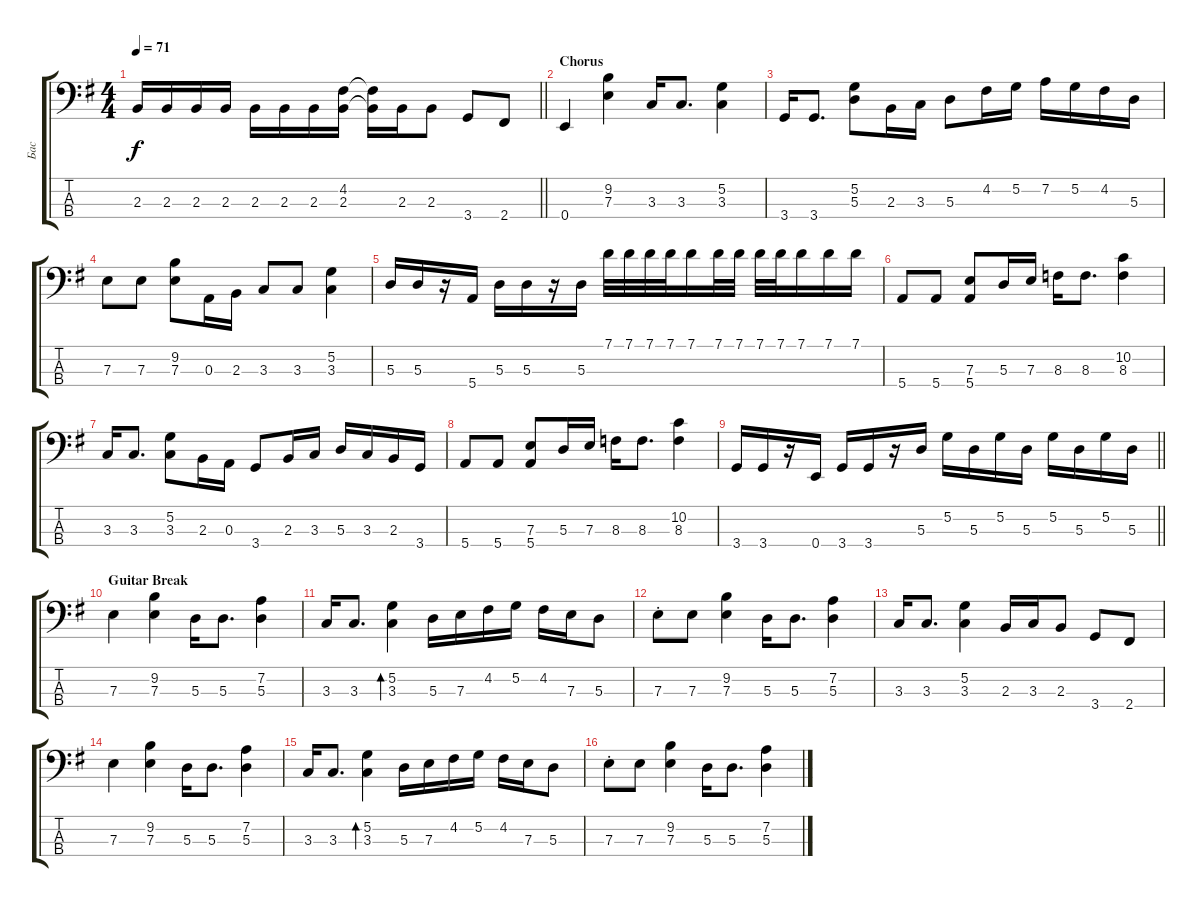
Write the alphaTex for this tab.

\track ("Бас" "Бас") {instrument electricbassfinger}
\staff {score tabs}
\tuning (G2 D2 A1 E1) {hide}
\ts (4 4)
\tempo 71
\clef f4
\barLineRight lightlight
\ks eminor
2.3.16{dy f} 2.3.16 2.3.16 2.3.16 2.3.16 2.3.16 2.3.16 (4.2 2.3).16 (4.2{t} 2.3{t}).16 2.3.16 2.3.8 3.4.8 2.4.8 |
\section ("" "Chorus")
0.4.4 (9.2 7.3).4 3.3.16 3.3.8{d} (5.2 3.3).4 |
3.4.16 3.4.8{d} (5.2 5.3).8 2.3.16 3.3.16 5.3.8 4.2.16 5.2.16 7.2.16 5.2.16 4.2.16 5.3.16 |
7.3.8 7.3.8 (9.2 7.3).8 0.3.16 2.3.16 3.3.8 3.3.8 (5.2 3.3).4 |
5.3.16 5.3.16 r.16 5.4.16 5.3.16 5.3.16 r.16 5.3.16 7.1.32 7.1.32 7.1.32 7.1.32 7.1.16 7.1.32 7.1.32 7.1.32 7.1.32 7.1.16 7.1.16 7.1.16 |
5.4.8 5.4.8 (7.3 5.4).8 5.3.16 7.3.16 8.3.16 8.3.8{d} (10.2 8.3).4 |
3.3.16 3.3.8{d} (5.2 3.3).8 2.3.16 0.3.16 3.4.8 2.3.16 3.3.16 5.3.16 3.3.16 2.3.16 3.4.16 |
5.4.8 5.4.8 (7.3 5.4).8 5.3.16 7.3.16 8.3.16 8.3.8{d} (10.2 8.3).4 |
\barLineRight lightlight
3.4.16 3.4.16 r.16 0.4.16 3.4.16 3.4.16 r.16 5.3.16 5.2.16 5.3.16 5.2.16 5.3.16 5.2.16 5.3.16 5.2.16 5.3.16 |
\section ("" "Guitar Break")
7.3.4 (9.2 7.3).4 5.3.16 5.3.8{d} (7.2 5.3).4 |
3.3.16 3.3.8{d} (5.2 3.3).4{bd 120} 5.3.16 7.3.16 4.2.16 5.2.16 4.2.16 7.3.16 5.3.8 |
7.3{st}.8 7.3.8 (9.2 7.3).4 5.3.16 5.3.8{d} (7.2 5.3).4 |
3.3.16 3.3.8{d} (5.2 3.3).4 2.3.16 3.3.16 2.3.8 3.4.8 2.4.8 |
7.3.4 (9.2 7.3).4 5.3.16 5.3.8{d} (7.2 5.3).4 |
3.3.16 3.3.8{d} (5.2 3.3).4{bd 120} 5.3.16 7.3.16 4.2.16 5.2.16 4.2.16 7.3.16 5.3.8 |
7.3{st}.8 7.3.8 (9.2 7.3).4 5.3.16 5.3.8{d} (7.2 5.3).4
